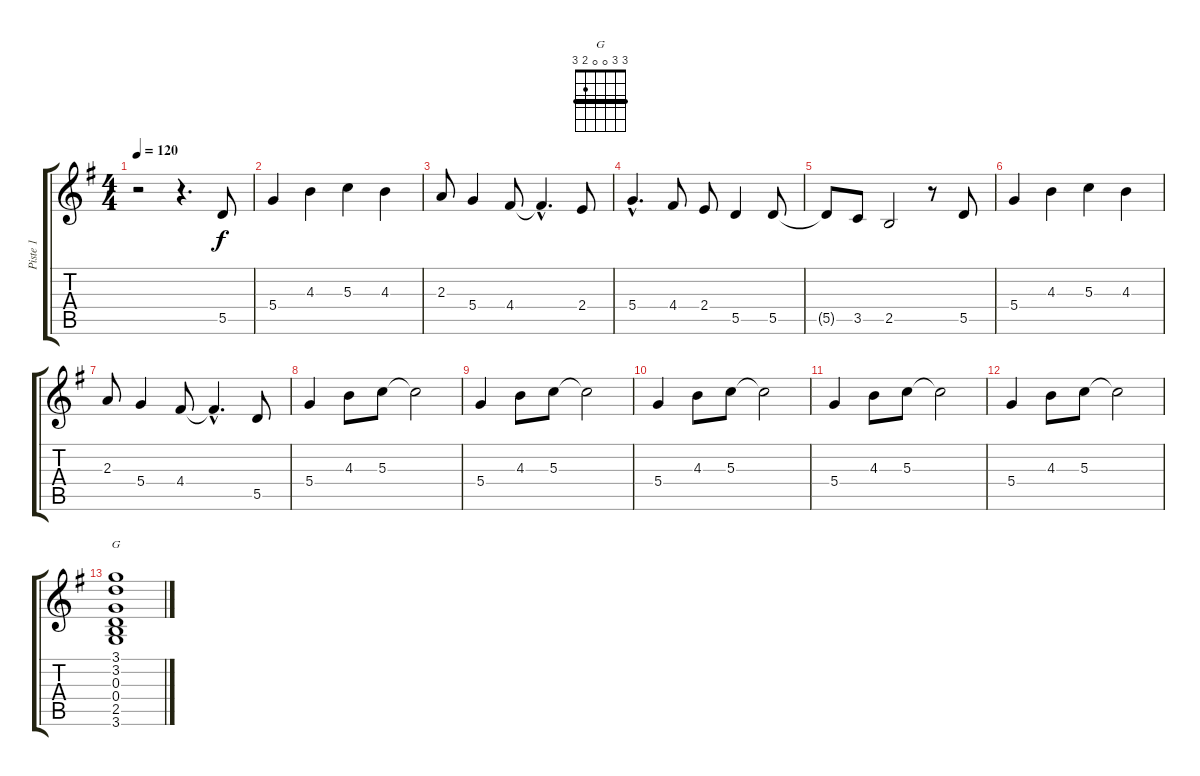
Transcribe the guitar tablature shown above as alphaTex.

\track ("Piste 1" "Piste 1") {instrument distortionguitar}
\staff {score tabs}
\tuning (E4 B3 G3 D3 A2 E2) {hide}
\chord ("G" 3 3 0 0 2 3) {barre 3}
\ts (4 4)
\tempo 120
\clef g2
\ks g
r.2{dy f} r.4{d} 5.5.8 |
5.4.4 4.3.4 5.3.4 4.3.4 |
2.3.8 5.4.4 4.4.8 4.4{hac t}.4{d} 2.4.8 |
5.4{hac}.4{d} 4.4.8 2.4.8 5.5.4 5.5.8 |
5.5{t}.8 3.5.8 2.5.2 r.8 5.5.8 |
5.4.4 4.3.4 5.3.4 4.3.4 |
2.3.8 5.4.4 4.4.8 4.4{hac t}.4{d} 5.5.8 |
5.4.4 4.3.8 5.3.8 5.3{t}.2 |
5.4.4 4.3.8 5.3.8 5.3{t}.2 |
5.4.4 4.3.8 5.3.8 5.3{t}.2 |
5.4.4 4.3.8 5.3.8 5.3{t}.2 |
5.4.4 4.3.8 5.3.8 5.3{t}.2 |
(3.1 3.2 0.3 0.4 2.5 3.6).1{ch "G"}
